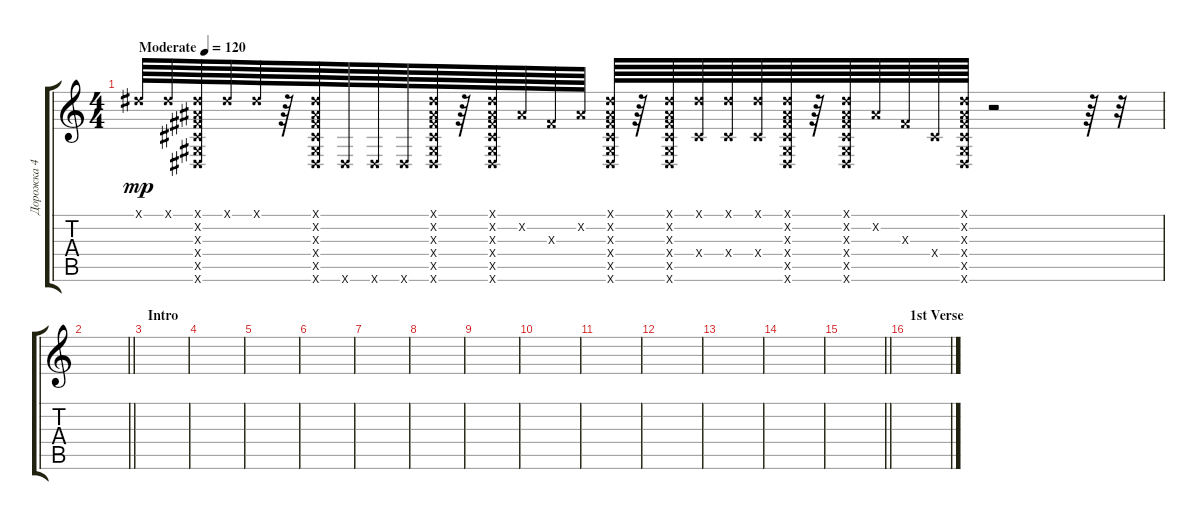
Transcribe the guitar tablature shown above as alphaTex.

\track ("Дорожка 4" "Дорожка 4") {instrument distortionguitar}
\staff {score tabs}
\tuning (Eb4 Bb3 Gb3 Db3 Ab2 Eb2) {hide}
\ts (4 4)
\tempo (120 "Moderate")
\clef g2
\ks c
0.1{x}.64{dy mp instrument distortionguitar} 0.1{x}.64 (0.1{x} 0.2{x} 0.3{x} 0.4{x} 0.5{x} 0.6{x}).64 0.1{x}.64 0.1{x}.64 r.64 (0.1{x} 0.2{x} 0.3{x} 0.4{x} 0.5{x} 0.6{x}).64 0.6{x}.64 0.6{x}.64 0.6{x}.64 (0.1{x} 0.2{x} 0.3{x} 0.4{x} 0.5{x} 0.6{x}).64 r.64 (0.1{x} 0.2{x} 0.3{x} 0.4{x} 0.5{x} 0.6{x}).64 0.2{x}.64 0.3{x}.64 0.2{x}.64 (0.1{x} 0.2{x} 0.3{x} 0.4{x} 0.5{x} 0.6{x}).64 r.64 (0.1{x} 0.2{x} 0.3{x} 0.4{x} 0.5{x} 0.6{x}).64 (0.1{x} 0.4{x}).64 (0.1{x} 0.4{x}).64 (0.1{x} 0.4{x}).64 (0.1{x} 0.2{x} 0.3{x} 0.4{x} 0.5{x} 0.6{x}).64 r.64 (0.1{x} 0.2{x} 0.3{x} 0.4{x} 0.5{x} 0.6{x}).64 0.2{x}.64 0.3{x}.64 0.4{x}.64 (0.1{x} 0.2{x} 0.3{x} 0.4{x} 0.5{x} 0.6{x}).64 r.2 r.64 r.32 |
\barLineRight lightlight
|
\section ("" "Intro")
|
|
|
|
|
|
|
|
|
|
|
|
\barLineRight lightlight
|
\section ("" "1st Verse")
